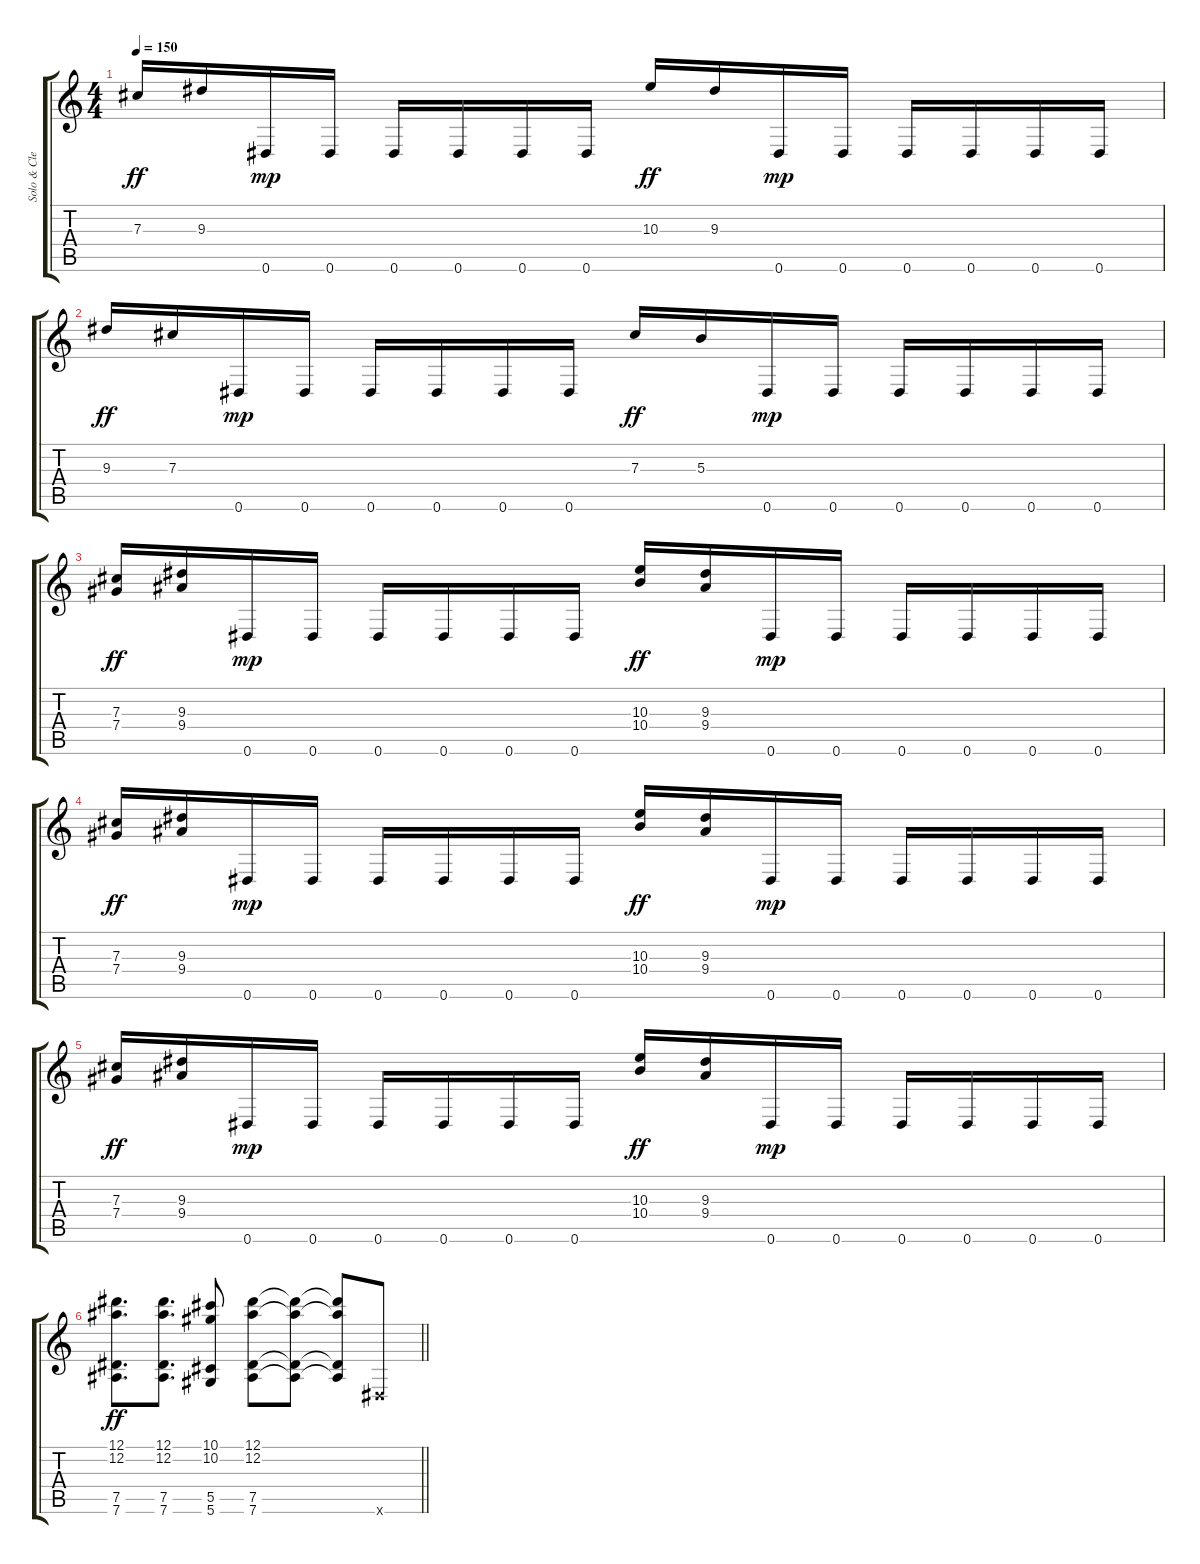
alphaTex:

\track ("Solo & Clean" "Solo & Cle") {instrument distortionguitar}
\staff {score tabs}
\tuning (Eb4 Bb3 Gb3 Db3 Ab2 Eb2) {hide}
\ts (4 4)
\tempo 150
\clef g2
\ks c
7.3.16{dy ff} 9.3.16 0.6.16{dy mp} 0.6.16 0.6.16 0.6.16 0.6.16 0.6.16 10.3.16{dy ff} 9.3.16 0.6.16{dy mp} 0.6.16 0.6.16 0.6.16 0.6.16 0.6.16 |
9.3.16{dy ff} 7.3.16 0.6.16{dy mp} 0.6.16 0.6.16 0.6.16 0.6.16 0.6.16 7.3.16{dy ff} 5.3.16 0.6.16{dy mp} 0.6.16 0.6.16 0.6.16 0.6.16 0.6.16 |
(7.3 7.4).16{dy ff instrument distortionguitar} (9.3 9.4).16 0.6.16{dy mp} 0.6.16 0.6.16 0.6.16 0.6.16 0.6.16 (10.3 10.4).16{dy ff} (9.3 9.4).16 0.6.16{dy mp} 0.6.16 0.6.16 0.6.16 0.6.16 0.6.16 |
(7.3 7.4).16{dy ff} (9.3 9.4).16 0.6.16{dy mp} 0.6.16 0.6.16 0.6.16 0.6.16 0.6.16 (10.3 10.4).16{dy ff} (9.3 9.4).16 0.6.16{dy mp} 0.6.16 0.6.16 0.6.16 0.6.16 0.6.16 |
(7.3 7.4).16{dy ff} (9.3 9.4).16 0.6.16{dy mp} 0.6.16 0.6.16 0.6.16 0.6.16 0.6.16 (10.3 10.4).16{dy ff} (9.3 9.4).16 0.6.16{dy mp} 0.6.16 0.6.16 0.6.16 0.6.16 0.6.16 |
\barLineRight lightlight
(12.1 12.2 7.5 7.6).8{d dy ff} (12.1 12.2 7.5 7.6).8{d} (10.1 10.2 5.5 5.6).8 (12.1 12.2 7.5 7.6).8 (12.1{t} 12.2{t} 7.5{t} 7.6{t}).8 (12.1{t} 12.2{t} 7.5{t} 7.6{t}).8 0.6{x}.8
